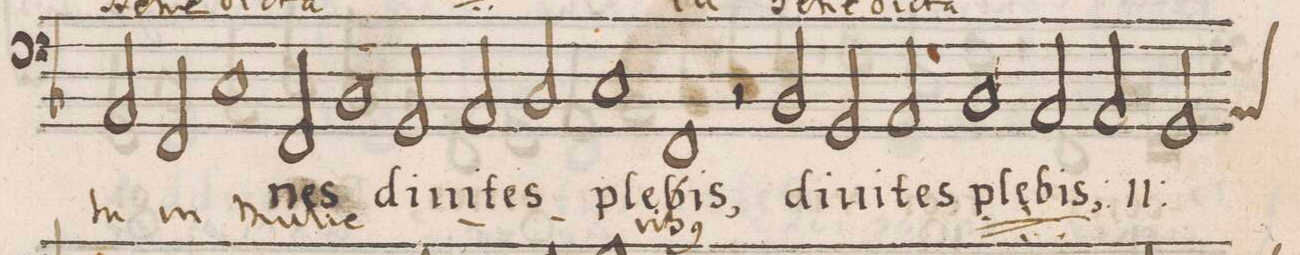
**kern	**text	**text
*I"BASSVS	*	*
*clefF4	*	*
*k[b-]	*	*
*met(C|)	*	*
*M2/1	*	*
2AA/	.	tu
2FF/	.	in
1C	.	mu-
=45-	=45-	=45-
2FF/	-nes	-li-
1BB-	.	-e-
2GG/	di-	.
=46-	=46-	=46-
2AA/	-ui-	.
2BB-/	-tes	.
1C	ple-	-ri-
=47-	=47-	=47-
1FF	-bis,	-b(us)
2r	.	.
*	*	*ij
2BB-/	di-	be-
=48-	=48-	=48-
2GG/	-ui-	-ne-
2AA/	-tes	.
1BB-	ple-	-dic-
=49-	=49-	=49-
2AA/	-bis,	-ta
*	*ij	*
2AA/	di-	tu
*custos:AA	*	*
2GG/	-ui-	in
*-	*-	*-
